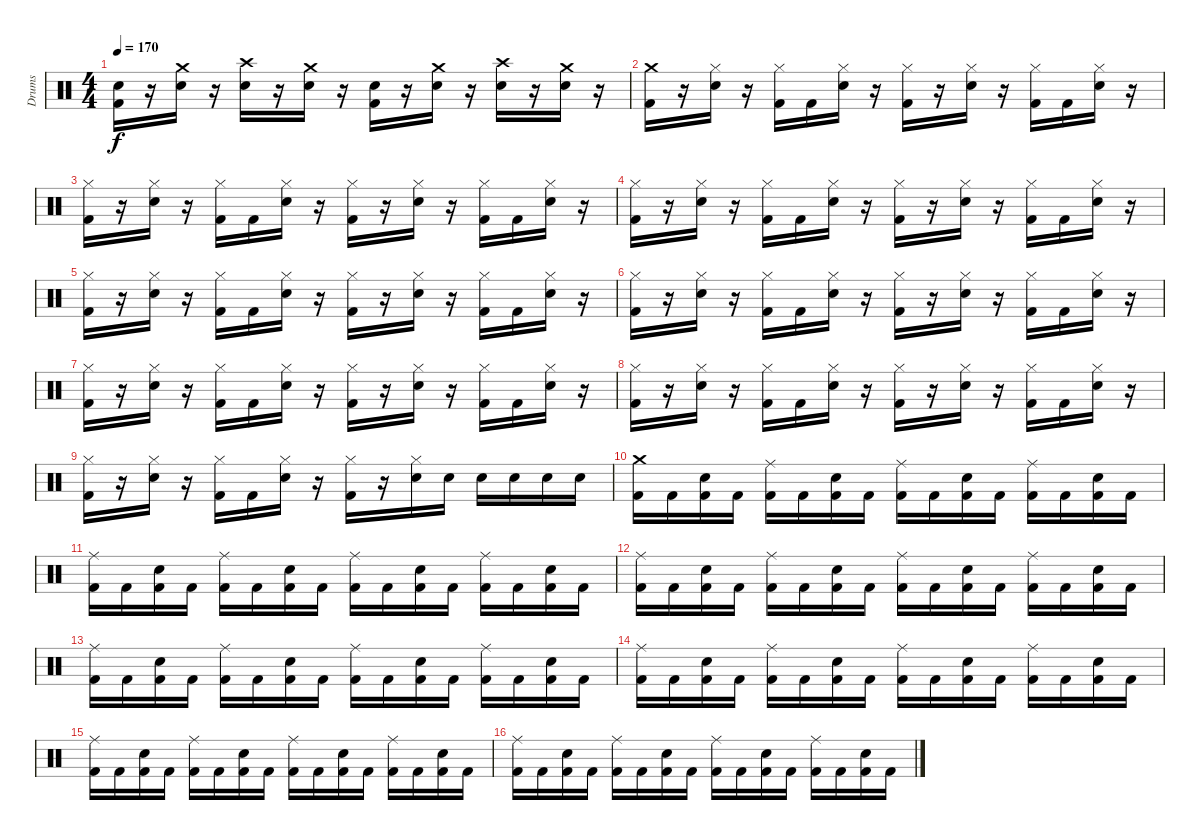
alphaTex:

\track ("Drums" "Drums") {instrument percussion}
\staff {score}
\articulation defaults
\ts (4 4)
\tempo 170
\clef neutral
\ks c
("Kick (hit) 2" "Electric Snare (hit)").16{dy f} r.16 ("Electric Snare (hit)" "Crash medium (hit)").16 r.16 ("Electric Snare (hit)" "Crash high (hit)").16 r.16 ("Electric Snare (hit)" "Crash medium (hit)").16 r.16 ("Kick (hit) 2" "Electric Snare (hit)").16 r.16 ("Electric Snare (hit)" "Crash medium (hit)").16 r.16 ("Electric Snare (hit)" "Crash high (hit)").16 r.16 ("Electric Snare (hit)" "Crash medium (hit)").16 r.16 |
("Kick (hit) 2" "Crash medium (hit)").16 r.16 ("Electric Snare (hit)" "Hi-Hat (closed)").16 r.16 ("Kick (hit) 2" "Hi-Hat (closed)").16 "Kick (hit) 2".16 ("Electric Snare (hit)" "Hi-Hat (closed)").16 r.16 ("Kick (hit) 2" "Hi-Hat (closed)").16 r.16 ("Electric Snare (hit)" "Hi-Hat (closed)").16 r.16 ("Kick (hit) 2" "Hi-Hat (closed)").16 "Kick (hit) 2".16 ("Electric Snare (hit)" "Hi-Hat (closed)").16 r.16 |
("Kick (hit) 2" "Hi-Hat (closed)").16 r.16 ("Electric Snare (hit)" "Hi-Hat (closed)").16 r.16 ("Kick (hit) 2" "Hi-Hat (closed)").16 "Kick (hit) 2".16 ("Electric Snare (hit)" "Hi-Hat (closed)").16 r.16 ("Kick (hit) 2" "Hi-Hat (closed)").16 r.16 ("Electric Snare (hit)" "Hi-Hat (closed)").16 r.16 ("Kick (hit) 2" "Hi-Hat (closed)").16 "Kick (hit) 2".16 ("Electric Snare (hit)" "Hi-Hat (closed)").16 r.16 |
("Kick (hit) 2" "Hi-Hat (closed)").16 r.16 ("Electric Snare (hit)" "Hi-Hat (closed)").16 r.16 ("Kick (hit) 2" "Hi-Hat (closed)").16 "Kick (hit) 2".16 ("Electric Snare (hit)" "Hi-Hat (closed)").16 r.16 ("Kick (hit) 2" "Hi-Hat (closed)").16 r.16 ("Electric Snare (hit)" "Hi-Hat (closed)").16 r.16 ("Kick (hit) 2" "Hi-Hat (closed)").16 "Kick (hit) 2".16 ("Electric Snare (hit)" "Hi-Hat (closed)").16 r.16 |
("Kick (hit) 2" "Hi-Hat (closed)").16 r.16 ("Electric Snare (hit)" "Hi-Hat (closed)").16 r.16 ("Kick (hit) 2" "Hi-Hat (closed)").16 "Kick (hit) 2".16 ("Electric Snare (hit)" "Hi-Hat (closed)").16 r.16 ("Kick (hit) 2" "Hi-Hat (closed)").16 r.16 ("Electric Snare (hit)" "Hi-Hat (closed)").16 r.16 ("Kick (hit) 2" "Hi-Hat (closed)").16 "Kick (hit) 2".16 ("Electric Snare (hit)" "Hi-Hat (closed)").16 r.16 |
("Kick (hit) 2" "Hi-Hat (closed)").16 r.16 ("Electric Snare (hit)" "Hi-Hat (closed)").16 r.16 ("Kick (hit) 2" "Hi-Hat (closed)").16 "Kick (hit) 2".16 ("Electric Snare (hit)" "Hi-Hat (closed)").16 r.16 ("Kick (hit) 2" "Hi-Hat (closed)").16 r.16 ("Electric Snare (hit)" "Hi-Hat (closed)").16 r.16 ("Kick (hit) 2" "Hi-Hat (closed)").16 "Kick (hit) 2".16 ("Electric Snare (hit)" "Hi-Hat (closed)").16 r.16 |
("Kick (hit) 2" "Hi-Hat (closed)").16 r.16 ("Electric Snare (hit)" "Hi-Hat (closed)").16 r.16 ("Kick (hit) 2" "Hi-Hat (closed)").16 "Kick (hit) 2".16 ("Electric Snare (hit)" "Hi-Hat (closed)").16 r.16 ("Kick (hit) 2" "Hi-Hat (closed)").16 r.16 ("Electric Snare (hit)" "Hi-Hat (closed)").16 r.16 ("Kick (hit) 2" "Hi-Hat (closed)").16 "Kick (hit) 2".16 ("Electric Snare (hit)" "Hi-Hat (closed)").16 r.16 |
("Kick (hit) 2" "Hi-Hat (closed)").16 r.16 ("Electric Snare (hit)" "Hi-Hat (closed)").16 r.16 ("Kick (hit) 2" "Hi-Hat (closed)").16 "Kick (hit) 2".16 ("Electric Snare (hit)" "Hi-Hat (closed)").16 r.16 ("Kick (hit) 2" "Hi-Hat (closed)").16 r.16 ("Electric Snare (hit)" "Hi-Hat (closed)").16 r.16 ("Kick (hit) 2" "Hi-Hat (closed)").16 "Kick (hit) 2".16 ("Electric Snare (hit)" "Hi-Hat (closed)").16 r.16 |
("Kick (hit) 2" "Hi-Hat (closed)").16 r.16 ("Electric Snare (hit)" "Hi-Hat (closed)").16 r.16 ("Kick (hit) 2" "Hi-Hat (closed)").16 "Kick (hit) 2".16 ("Electric Snare (hit)" "Hi-Hat (closed)").16 r.16 ("Kick (hit) 2" "Hi-Hat (closed)").16 r.16 ("Electric Snare (hit)" "Hi-Hat (closed)").16 "Electric Snare (hit)".16 "Electric Snare (hit)".16 "Electric Snare (hit)".16 "Electric Snare (hit)".16 "Electric Snare (hit)".16 |
("Kick (hit) 2" "Crash medium (hit)").16 "Kick (hit) 2".16 ("Kick (hit) 2" "Electric Snare (hit)").16 "Kick (hit) 2".16 ("Kick (hit) 2" "Ride (middle)").16 "Kick (hit) 2".16 ("Kick (hit) 2" "Electric Snare (hit)").16 "Kick (hit) 2".16 ("Kick (hit) 2" "Ride (middle)").16 "Kick (hit) 2".16 ("Kick (hit) 2" "Electric Snare (hit)").16 "Kick (hit) 2".16 ("Kick (hit) 2" "Ride (middle)").16 "Kick (hit) 2".16 ("Kick (hit) 2" "Electric Snare (hit)").16 "Kick (hit) 2".16 |
("Kick (hit) 2" "Ride (middle)").16 "Kick (hit) 2".16 ("Kick (hit) 2" "Electric Snare (hit)").16 "Kick (hit) 2".16 ("Kick (hit) 2" "Ride (middle)").16 "Kick (hit) 2".16 ("Kick (hit) 2" "Electric Snare (hit)").16 "Kick (hit) 2".16 ("Kick (hit) 2" "Ride (middle)").16 "Kick (hit) 2".16 ("Kick (hit) 2" "Electric Snare (hit)").16 "Kick (hit) 2".16 ("Kick (hit) 2" "Ride (middle)").16 "Kick (hit) 2".16 ("Kick (hit) 2" "Electric Snare (hit)").16 "Kick (hit) 2".16 |
("Kick (hit) 2" "Ride (middle)").16 "Kick (hit) 2".16 ("Kick (hit) 2" "Electric Snare (hit)").16 "Kick (hit) 2".16 ("Kick (hit) 2" "Ride (middle)").16 "Kick (hit) 2".16 ("Kick (hit) 2" "Electric Snare (hit)").16 "Kick (hit) 2".16 ("Kick (hit) 2" "Ride (middle)").16 "Kick (hit) 2".16 ("Kick (hit) 2" "Electric Snare (hit)").16 "Kick (hit) 2".16 ("Kick (hit) 2" "Ride (middle)").16 "Kick (hit) 2".16 ("Kick (hit) 2" "Electric Snare (hit)").16 "Kick (hit) 2".16 |
("Kick (hit) 2" "Ride (middle)").16 "Kick (hit) 2".16 ("Kick (hit) 2" "Electric Snare (hit)").16 "Kick (hit) 2".16 ("Kick (hit) 2" "Ride (middle)").16 "Kick (hit) 2".16 ("Kick (hit) 2" "Electric Snare (hit)").16 "Kick (hit) 2".16 ("Kick (hit) 2" "Ride (middle)").16 "Kick (hit) 2".16 ("Kick (hit) 2" "Electric Snare (hit)").16 "Kick (hit) 2".16 ("Kick (hit) 2" "Ride (middle)").16 "Kick (hit) 2".16 ("Kick (hit) 2" "Electric Snare (hit)").16 "Kick (hit) 2".16 |
("Kick (hit) 2" "Ride (middle)").16 "Kick (hit) 2".16 ("Kick (hit) 2" "Electric Snare (hit)").16 "Kick (hit) 2".16 ("Kick (hit) 2" "Ride (middle)").16 "Kick (hit) 2".16 ("Kick (hit) 2" "Electric Snare (hit)").16 "Kick (hit) 2".16 ("Kick (hit) 2" "Ride (middle)").16 "Kick (hit) 2".16 ("Kick (hit) 2" "Electric Snare (hit)").16 "Kick (hit) 2".16 ("Kick (hit) 2" "Ride (middle)").16 "Kick (hit) 2".16 ("Kick (hit) 2" "Electric Snare (hit)").16 "Kick (hit) 2".16 |
("Kick (hit) 2" "Ride (middle)").16 "Kick (hit) 2".16 ("Kick (hit) 2" "Electric Snare (hit)").16 "Kick (hit) 2".16 ("Kick (hit) 2" "Ride (middle)").16 "Kick (hit) 2".16 ("Kick (hit) 2" "Electric Snare (hit)").16 "Kick (hit) 2".16 ("Kick (hit) 2" "Ride (middle)").16 "Kick (hit) 2".16 ("Kick (hit) 2" "Electric Snare (hit)").16 "Kick (hit) 2".16 ("Kick (hit) 2" "Ride (middle)").16 "Kick (hit) 2".16 ("Kick (hit) 2" "Electric Snare (hit)").16 "Kick (hit) 2".16 |
("Kick (hit) 2" "Ride (middle)").16 "Kick (hit) 2".16 ("Kick (hit) 2" "Electric Snare (hit)").16 "Kick (hit) 2".16 ("Kick (hit) 2" "Ride (middle)").16 "Kick (hit) 2".16 ("Kick (hit) 2" "Electric Snare (hit)").16 "Kick (hit) 2".16 ("Kick (hit) 2" "Ride (middle)").16 "Kick (hit) 2".16 ("Kick (hit) 2" "Electric Snare (hit)").16 "Kick (hit) 2".16 ("Kick (hit) 2" "Ride (middle)").16 "Kick (hit) 2".16 ("Kick (hit) 2" "Electric Snare (hit)").16 "Kick (hit) 2".16
